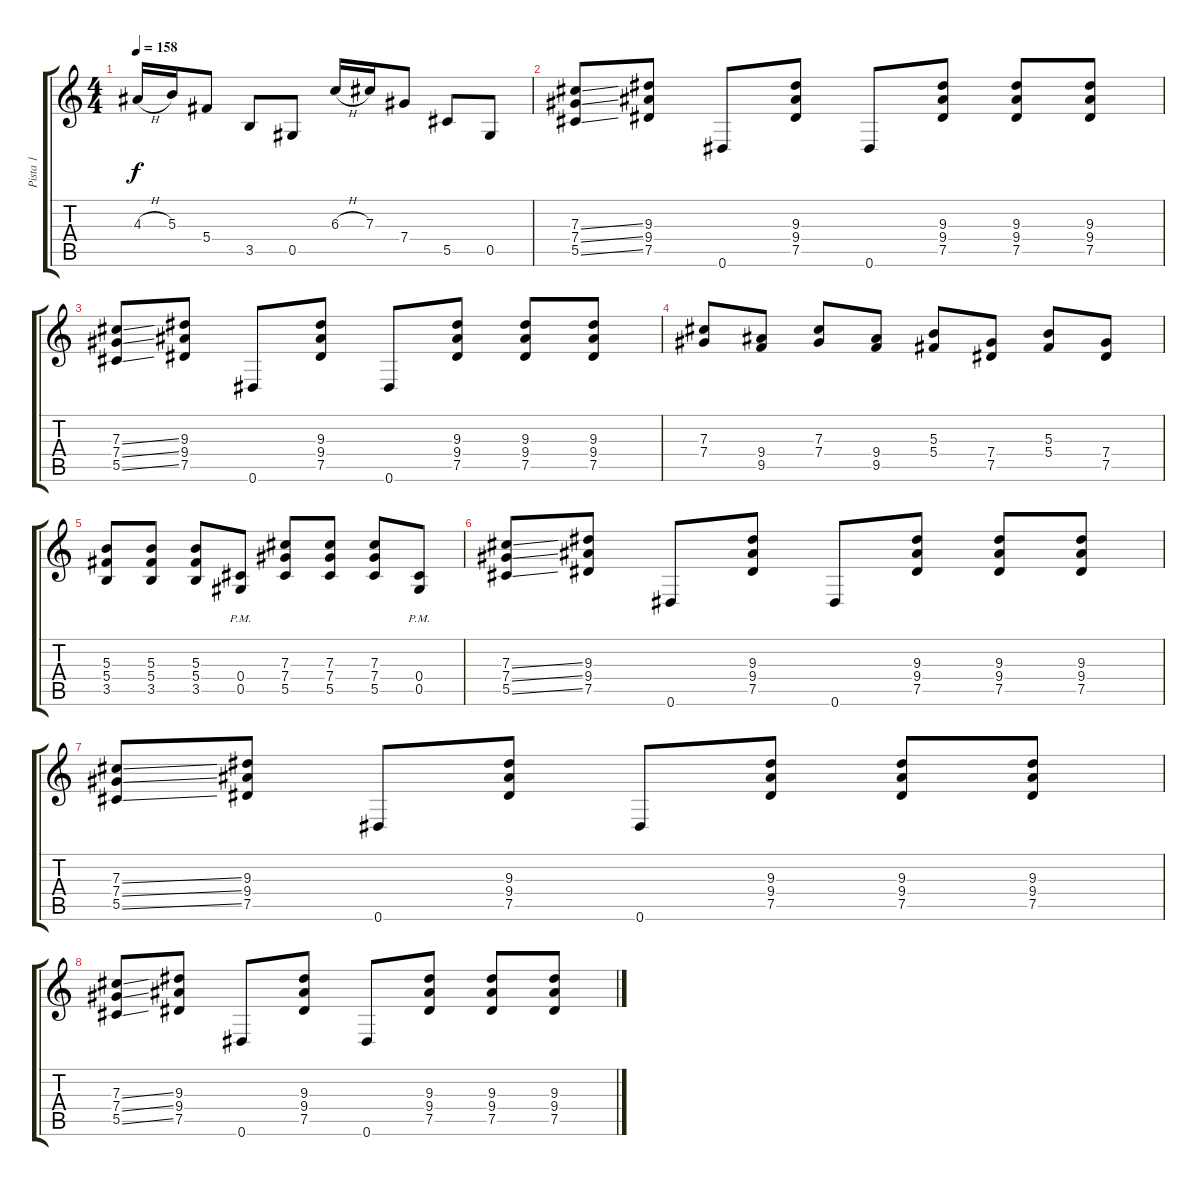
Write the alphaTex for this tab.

\track ("Pista 1" "Pista 1") {instrument overdrivenguitar}
\staff {score tabs}
\tuning (Eb4 Bb3 Gb3 Db3 Ab2 Eb2) {hide}
\ts (4 4)
\tempo 158
\clef g2
\ks c
4.3{h}.16{dy f} 5.3.16 5.4.8 3.5.8 0.5.8 6.3{h}.16 7.3.16 7.4.8 5.5.8 0.5.8 |
(7.3{ss} 7.4{ss} 5.5{ss}).8 (9.3 9.4 7.5).8 0.6.8 (9.3 9.4 7.5).8 0.6.8 (9.3 9.4 7.5).8 (9.3 9.4 7.5).8 (9.3 9.4 7.5).8 |
(7.3{ss} 7.4{ss} 5.5{ss}).8 (9.3 9.4 7.5).8 0.6.8 (9.3 9.4 7.5).8 0.6.8 (9.3 9.4 7.5).8 (9.3 9.4 7.5).8 (9.3 9.4 7.5).8 |
(7.3 7.4).8 (9.4 9.5).8 (7.3 7.4).8 (9.4 9.5).8 (5.3 5.4).8 (7.4 7.5).8 (5.3 5.4).8 (7.4 7.5).8 |
(5.3 5.4 3.5).8 (5.3 5.4 3.5).8 (5.3 5.4 3.5).8 (0.4{pm} 0.5{pm}).8 (7.3 7.4 5.5).8 (7.3 7.4 5.5).8 (7.3 7.4 5.5).8 (0.4{pm} 0.5{pm}).8 |
(7.3{ss} 7.4{ss} 5.5{ss}).8 (9.3 9.4 7.5).8 0.6.8 (9.3 9.4 7.5).8 0.6.8 (9.3 9.4 7.5).8 (9.3 9.4 7.5).8 (9.3 9.4 7.5).8 |
(7.3{ss} 7.4{ss} 5.5{ss}).8 (9.3 9.4 7.5).8 0.6.8 (9.3 9.4 7.5).8 0.6.8 (9.3 9.4 7.5).8 (9.3 9.4 7.5).8 (9.3 9.4 7.5).8 |
(7.3{ss} 7.4{ss} 5.5{ss}).8 (9.3 9.4 7.5).8 0.6.8 (9.3 9.4 7.5).8 0.6.8 (9.3 9.4 7.5).8 (9.3 9.4 7.5).8 (9.3 9.4 7.5).8
